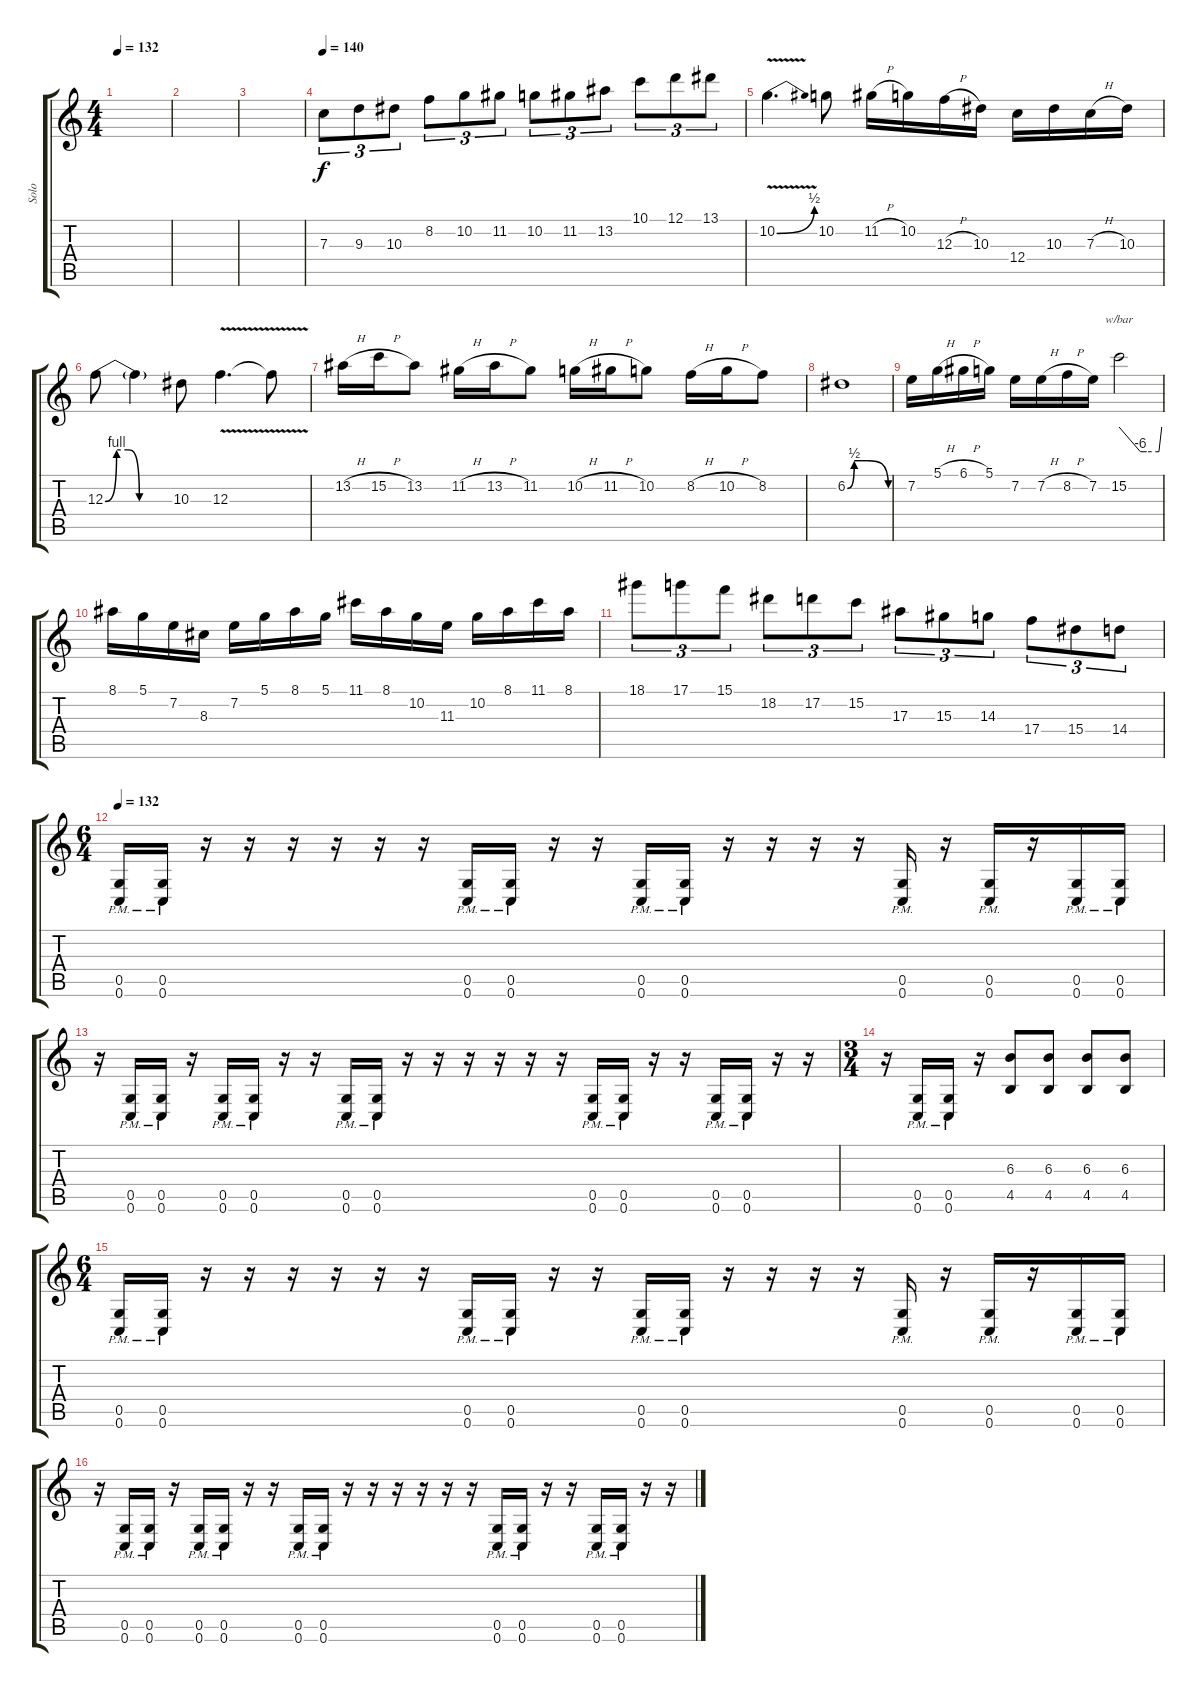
\track ("Solo" "Solo") {instrument overdrivenguitar}
\staff {score tabs}
\tuning (D4 A3 F3 C3 G2 C2) {hide}
\ts (4 4)
\tempo 132
\clef g2
\ks c
|
|
|
\tempo 140
7.3.8{tu (3 2) volume 16} 9.3.8{tu (3 2)} 10.3.8{tu (3 2)} 8.2.8{tu (3 2)} 10.2.8{tu (3 2)} 11.2.8{tu (3 2)} 10.2.8{tu (3 2)} 11.2.8{tu (3 2)} 13.2.8{tu (3 2)} 10.1.8{tu (3 2)} 12.1.8{tu (3 2)} 13.1.8{tu (3 2)} |
10.2{be (bend 0 0 60 2) v}.4{d instrument guitarharmonics} 10.2.8{instrument overdrivenguitar} 11.2{h}.16 10.2.16 12.3{h}.16 10.3.16 12.4.16 10.3.16 7.3{h}.16 10.3.16 |
12.3{be (custom 0 0 10 4 20 4 30 0 60 0)}.8 12.3{t}.4 10.3.8 12.3{v}.4{d instrument guitarharmonics} 12.3{t}.8 |
13.2{h}.16{instrument overdrivenguitar} 15.2{h}.16 13.2.8 11.2{h}.16 13.2{h}.16 11.2.8 10.2{h}.16 11.2{h}.16 10.2.8 8.2{h}.16 10.2{h}.16 8.2.8 |
6.2{be (custom 0 0 10 2 20 2 30 2 60 0)}.1 |
7.2.16 5.1{h}.16 6.1{h}.16 5.1.16 7.2.16 7.2{h}.16 8.2{h}.16 7.2.16 15.2.2{tbe (custom default 0 0 30 -24 39 -24 56 -24 60 0)} |
8.1.16 5.1.16 7.2.16 8.3.16 7.2.16 5.1.16 8.1.16 5.1.16 11.1.16 8.1.16 10.2.16 11.3.16 10.2.16 8.1.16 11.1.16 8.1.16 |
18.1.8{tu (3 2)} 17.1.8{tu (3 2)} 15.1.8{tu (3 2)} 18.2.8{tu (3 2)} 17.2.8{tu (3 2)} 15.2.8{tu (3 2)} 17.3.8{tu (3 2)} 15.3.8{tu (3 2)} 14.3.8{tu (3 2)} 17.4.8{tu (3 2)} 15.4.8{tu (3 2)} 14.4.8{tu (3 2)} |
\ts (6 4)
\tempo 132
(0.5{pm} 0.6{pm}).16{volume 10 instrument distortionguitar} (0.5{pm} 0.6{pm}).16 r.16 r.16 r.16 r.16 r.16 r.16 (0.5{pm} 0.6{pm}).16 (0.5{pm} 0.6{pm}).16 r.16 r.16 (0.5{pm} 0.6{pm}).16 (0.5{pm} 0.6{pm}).16 r.16 r.16 r.16 r.16 (0.5{pm} 0.6{pm}).16 r.16 (0.5{pm} 0.6{pm}).16 r.16 (0.5{pm} 0.6{pm}).16 (0.5{pm} 0.6{pm}).16 |
r.16 (0.5{pm} 0.6{pm}).16 (0.5{pm} 0.6{pm}).16 r.16 (0.5{pm} 0.6{pm}).16 (0.5{pm} 0.6{pm}).16 r.16 r.16 (0.5{pm} 0.6{pm}).16 (0.5{pm} 0.6{pm}).16 r.16 r.16 r.16 r.16 r.16 r.16 (0.5{pm} 0.6{pm}).16 (0.5{pm} 0.6{pm}).16 r.16 r.16 (0.5{pm} 0.6{pm}).16 (0.5{pm} 0.6{pm}).16 r.16 r.16 |
\ts (3 4)
r.16 (0.5{pm} 0.6{pm}).16 (0.5{pm} 0.6{pm}).16 r.16 (6.3 4.5).8 (6.3 4.5).8 (6.3 4.5).8 (6.3 4.5).8 |
\ts (6 4)
(0.5{pm} 0.6{pm}).16 (0.5{pm} 0.6{pm}).16 r.16 r.16 r.16 r.16 r.16 r.16 (0.5{pm} 0.6{pm}).16 (0.5{pm} 0.6{pm}).16 r.16 r.16 (0.5{pm} 0.6{pm}).16 (0.5{pm} 0.6{pm}).16 r.16 r.16 r.16 r.16 (0.5{pm} 0.6{pm}).16 r.16 (0.5{pm} 0.6{pm}).16 r.16 (0.5{pm} 0.6{pm}).16 (0.5{pm} 0.6{pm}).16 |
r.16 (0.5{pm} 0.6{pm}).16 (0.5{pm} 0.6{pm}).16 r.16 (0.5{pm} 0.6{pm}).16 (0.5{pm} 0.6{pm}).16 r.16 r.16 (0.5{pm} 0.6{pm}).16 (0.5{pm} 0.6{pm}).16 r.16 r.16 r.16 r.16 r.16 r.16 (0.5{pm} 0.6{pm}).16 (0.5{pm} 0.6{pm}).16 r.16 r.16 (0.5{pm} 0.6{pm}).16 (0.5{pm} 0.6{pm}).16 r.16 r.16
